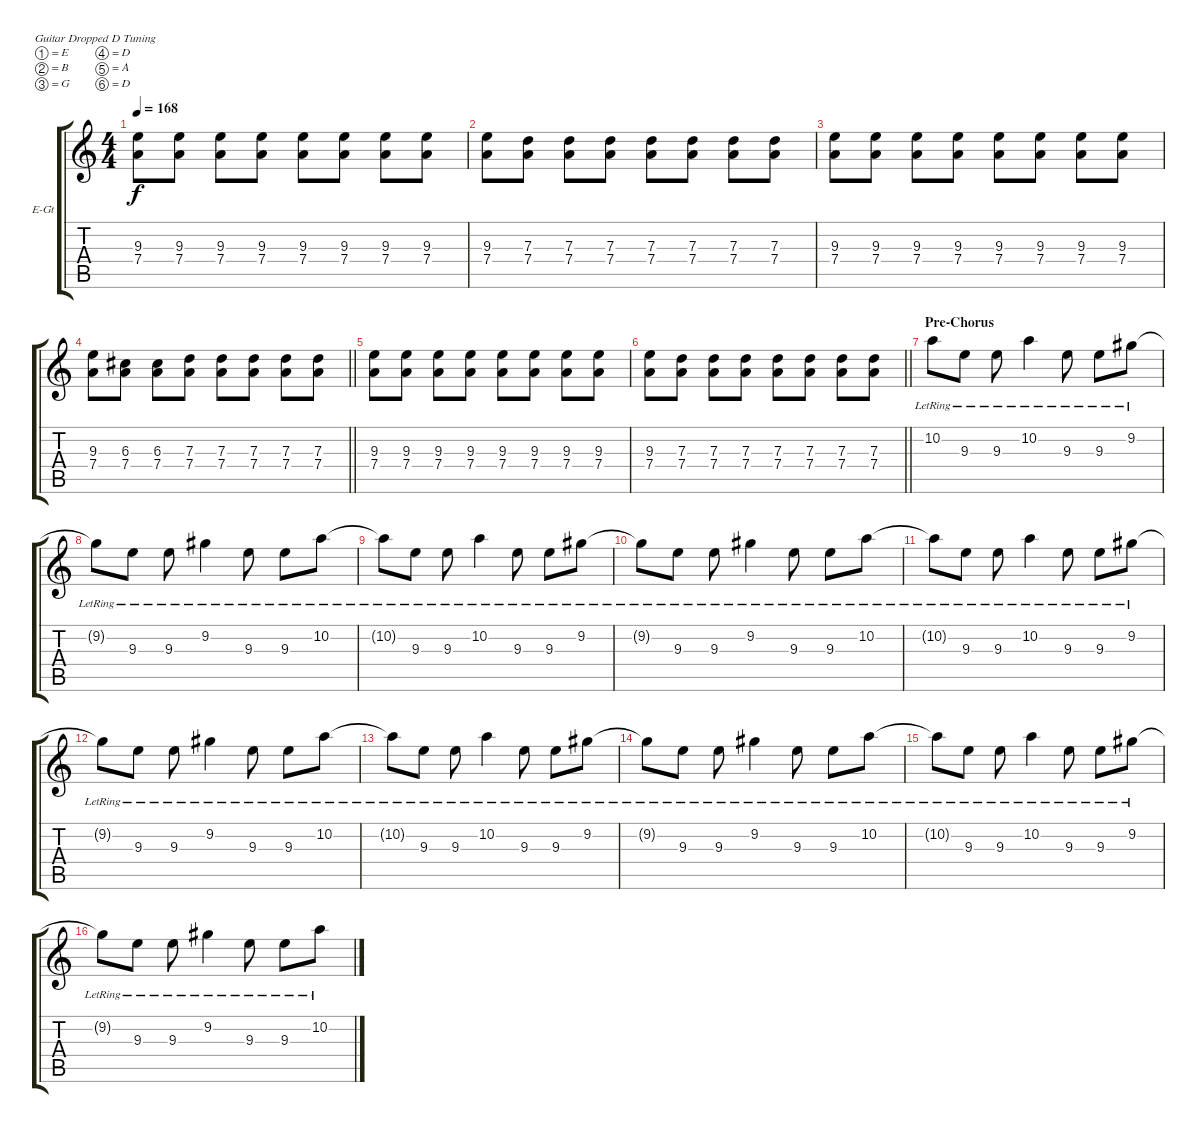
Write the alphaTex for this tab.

\bracketExtendMode groupsimilarinstruments
\firstSystemTrackNameOrientation horizontal
\otherSystemsTrackNameOrientation horizontal
\track ("Lead" "E-Gt") {instrument electricguitarclean}
\staff {score tabs}
\tuning (E4 B3 G3 D3 A2 D2)
\ts (4 4)
\tempo 168
\clef g2
\ks c
(9.3 7.4).8{dy f} (9.3 7.4).8 (9.3 7.4).8 (9.3 7.4).8 (9.3 7.4).8 (9.3 7.4).8 (9.3 7.4).8 (9.3 7.4).8 |
(9.3 7.4).8 (7.3 7.4).8 (7.3 7.4).8 (7.3 7.4).8 (7.3 7.4).8 (7.3 7.4).8 (7.3 7.4).8 (7.3 7.4).8 |
(9.3 7.4).8 (9.3 7.4).8 (9.3 7.4).8 (9.3 7.4).8 (9.3 7.4).8 (9.3 7.4).8 (9.3 7.4).8 (9.3 7.4).8 |
\barLineRight lightlight
(9.3 7.4).8 (6.3 7.4).8 (6.3 7.4).8 (7.3 7.4).8 (7.3 7.4).8 (7.3 7.4).8 (7.3 7.4).8 (7.3 7.4).8 |
(9.3 7.4).8 (9.3 7.4).8 (9.3 7.4).8 (9.3 7.4).8 (9.3 7.4).8 (9.3 7.4).8 (9.3 7.4).8 (9.3 7.4).8 |
\barLineRight lightlight
(9.3 7.4).8 (7.3 7.4).8 (7.3 7.4).8 (7.3 7.4).8 (7.3 7.4).8 (7.3 7.4).8 (7.3 7.4).8 (7.3 7.4).8 |
\section ("" "Pre-Chorus")
10.2{lr}.8 9.3{lr}.8 9.3{lr}.8 10.2{lr}.4 9.3{lr}.8 9.3{lr}.8 9.2{lr}.8 |
9.2{lr t}.8 9.3{lr}.8 9.3{lr}.8 9.2{lr}.4 9.3{lr}.8 9.3{lr}.8 10.2{lr}.8 |
10.2{lr t}.8 9.3{lr}.8 9.3{lr}.8 10.2{lr}.4 9.3{lr}.8 9.3{lr}.8 9.2{lr}.8 |
9.2{lr t}.8 9.3{lr}.8 9.3{lr}.8 9.2{lr}.4 9.3{lr}.8 9.3{lr}.8 10.2{lr}.8 |
10.2{lr t}.8 9.3{lr}.8 9.3{lr}.8 10.2{lr}.4 9.3{lr}.8 9.3{lr}.8 9.2{lr}.8 |
9.2{lr t}.8 9.3{lr}.8 9.3{lr}.8 9.2{lr}.4 9.3{lr}.8 9.3{lr}.8 10.2{lr}.8 |
10.2{lr t}.8 9.3{lr}.8 9.3{lr}.8 10.2{lr}.4 9.3{lr}.8 9.3{lr}.8 9.2{lr}.8 |
9.2{lr t}.8 9.3{lr}.8 9.3{lr}.8 9.2{lr}.4 9.3{lr}.8 9.3{lr}.8 10.2{lr}.8 |
10.2{lr t}.8 9.3{lr}.8 9.3{lr}.8 10.2{lr}.4 9.3{lr}.8 9.3{lr}.8 9.2{lr}.8 |
9.2{lr t}.8 9.3{lr}.8 9.3{lr}.8 9.2{lr}.4 9.3{lr}.8 9.3{lr}.8 10.2{lr}.8
